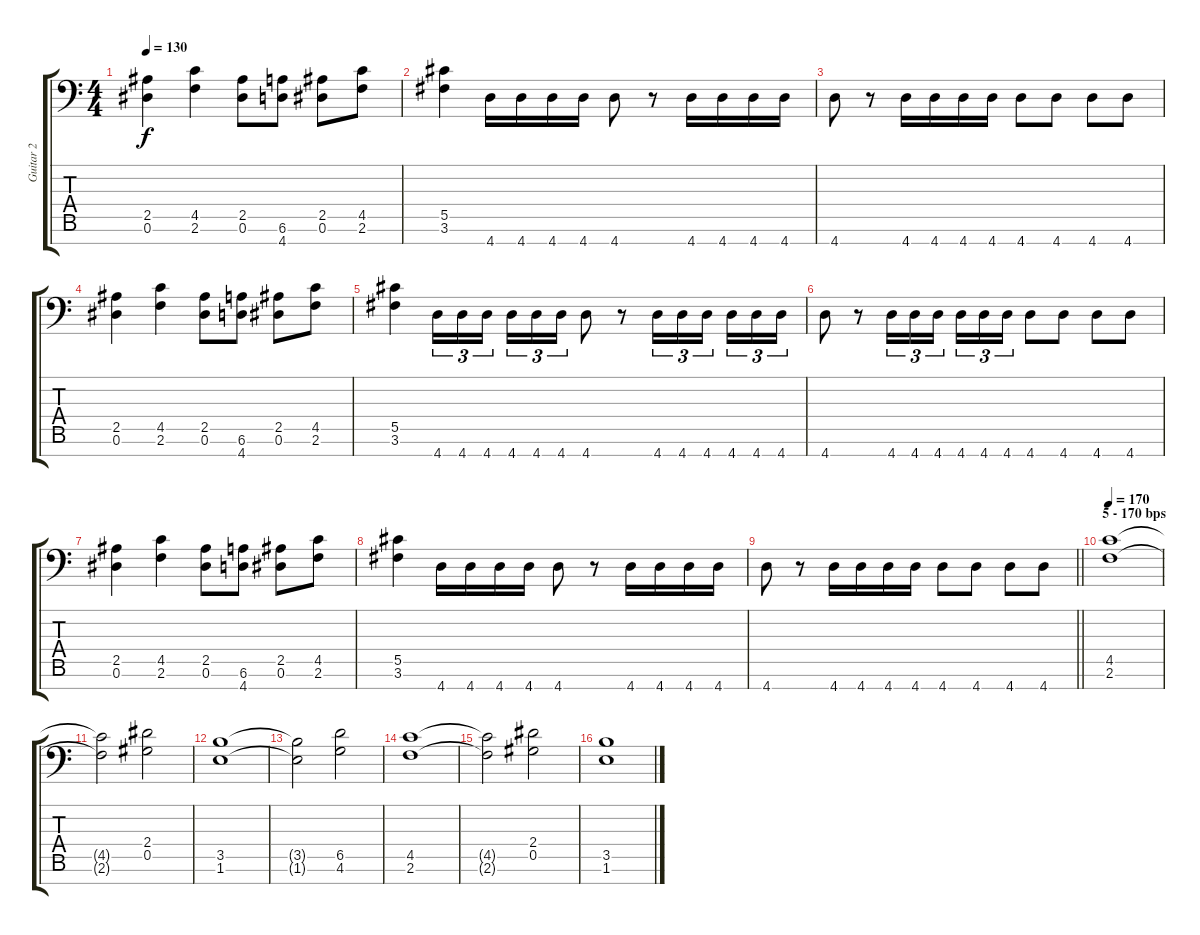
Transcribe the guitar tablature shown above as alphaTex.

\track ("Guitar 2" "Guitar 2") {instrument overdrivenguitar}
\staff {score tabs}
\tuning (Eb4 Bb3 Gb3 Db3 Ab2 Eb2 Bb1) {hide}
\ts (4 4)
\tempo 130
\clef f4
\ks c
(2.5 0.6).4{dy f} (4.5 2.6).4 (2.5 0.6).8 (6.6 4.7).8 (2.5 0.6).8 (4.5 2.6).8 |
(5.5 3.6).4 4.7.16 4.7.16 4.7.16 4.7.16 4.7.8 r.8 4.7.16 4.7.16 4.7.16 4.7.16 |
4.7.8 r.8 4.7.16 4.7.16 4.7.16 4.7.16 4.7.8 4.7.8 4.7.8 4.7.8 |
(2.5 0.6).4 (4.5 2.6).4 (2.5 0.6).8 (6.6 4.7).8 (2.5 0.6).8 (4.5 2.6).8 |
(5.5 3.6).4 4.7.16{tu (3 2)} 4.7.16{tu (3 2)} 4.7.16{tu (3 2) beam splitsecondary} 4.7.16{tu (3 2)} 4.7.16{tu (3 2)} 4.7.16{tu (3 2)} 4.7.8 r.8 4.7.16{tu (3 2)} 4.7.16{tu (3 2)} 4.7.16{tu (3 2) beam splitsecondary} 4.7.16{tu (3 2)} 4.7.16{tu (3 2)} 4.7.16{tu (3 2)} |
4.7.8 r.8 4.7.16{tu (3 2)} 4.7.16{tu (3 2)} 4.7.16{tu (3 2) beam splitsecondary} 4.7.16{tu (3 2)} 4.7.16{tu (3 2)} 4.7.16{tu (3 2)} 4.7.8 4.7.8 4.7.8 4.7.8 |
(2.5 0.6).4 (4.5 2.6).4 (2.5 0.6).8 (6.6 4.7).8 (2.5 0.6).8 (4.5 2.6).8 |
(5.5 3.6).4 4.7.16 4.7.16 4.7.16 4.7.16 4.7.8 r.8 4.7.16 4.7.16 4.7.16 4.7.16 |
\barLineRight lightlight
4.7.8 r.8 4.7.16 4.7.16 4.7.16 4.7.16 4.7.8 4.7.8 4.7.8 4.7.8 |
\section ("" "5 - 170 bps")
\tempo 170
(4.5 2.6).1 |
(4.5{t} 2.6{t}).2 (2.4 0.5).2 |
(3.5 1.6).1 |
(3.5{t} 1.6{t}).2 (6.5 4.6).2 |
(4.5 2.6).1 |
(4.5{t} 2.6{t}).2 (2.4 0.5).2 |
(3.5 1.6).1
